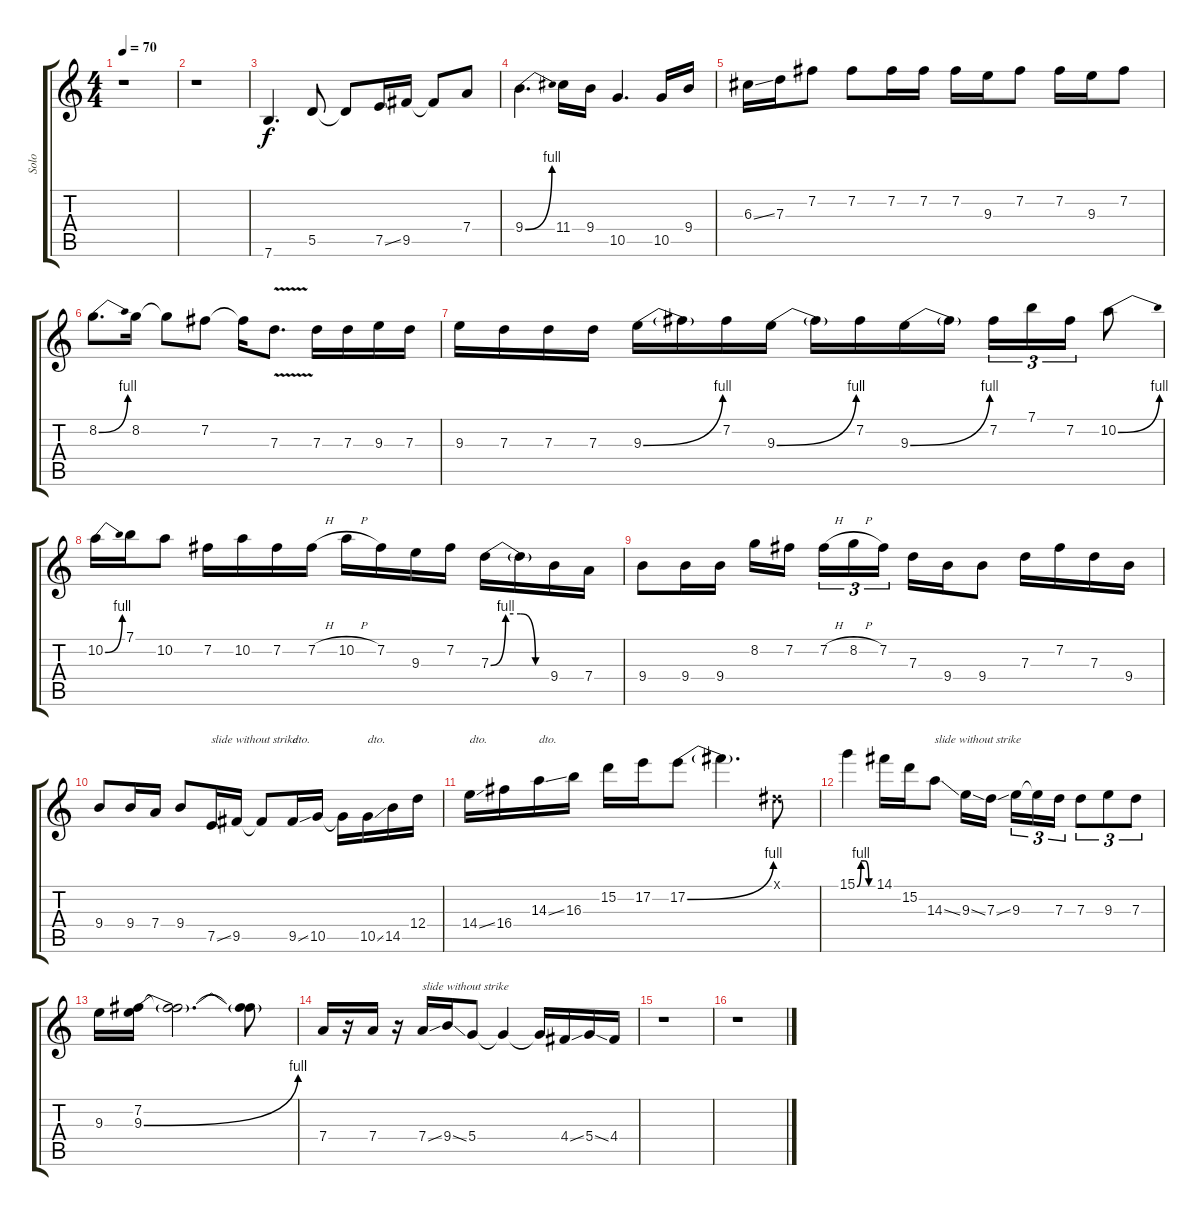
\track ("Solo" "Solo") {instrument distortionguitar}
\staff {score tabs}
\tuning (E4 B3 G3 D3 A2 E2) {hide}
\ts (4 4)
\tempo 70
\clef g2
\ks c
r.1{dy f} |
r.1 |
7.6.4{d} 5.5.8 5.5{t}.8 7.5{ss}.16 9.5.16 9.5{t}.8 7.4.8 |
9.4{be (bend 0 0 60 4)}.4{d} 11.4.16 9.4.16 10.5.4{d} 10.5.16 9.4.16 |
6.3{ss}.16 7.3.16 7.2.8 7.2.8 7.2.16 7.2.16 7.2.16 9.3.16 7.2.8 7.2.16 9.3.16 7.2.8 |
8.2{be (bend 0 0 60 4)}.8{d} 8.2.16 8.2{t}.8 7.2.8 7.2{t}.16 7.3{v}.8{d} 7.3.16 7.3.16 9.3.16 7.3.16 |
9.3.16 7.3.16 7.3.16 7.3.16 9.3{be (bend 0 0 60 4)}.16 9.3{t}.16 7.2.16 9.3{be (bend 0 0 60 4)}.16 9.3{t}.16 7.2.16 9.3{be (bend 0 0 60 4)}.16 9.3{t}.16 7.2.16{tu (3 2)} 7.1.16{tu (3 2)} 7.2.16{tu (3 2)} 10.2{be (bend 0 0 60 4)}.8 |
10.2{be (bend 0 0 60 4)}.16 7.1.16 10.2.8 7.2.16 10.2.16 7.2.16 7.2{h}.16 10.2{h}.16 7.2.16 9.3.16 7.2.16 7.3{be (custom 0 0 15 4 30 4 45 0 60 0)}.16 7.3{t}.16 9.4.16 7.4.16 |
9.4.8 9.4.16 9.4.16 8.2.16 7.2.16{beam splitsecondary} 7.2{h}.16{tu (3 2)} 8.2{h}.16{tu (3 2)} 7.2.16{tu (3 2)} 7.3.16 9.4.16 9.4.8 7.3.16 7.2.16 7.3.16 9.4.16 |
9.4.8 9.4.16 7.4.16 9.4.8 7.5{ss}.16{txt "slide without strike"} 9.5.16 9.5{t}.8 9.5{ss}.16{txt "dto."} 10.5.16 10.5{t}.16 10.5{ss}.16{txt "dto."} 14.5.16 12.4.16 |
14.4{ss}.16{txt "dto."} 16.4.16 14.3{ss}.16{txt "dto."} 16.3.16 15.2.16 17.2.16 17.2{be (bend 0 0 60 4)}.8 17.2{t}.4{d} -1.1{x}.8 |
15.1{be (custom 0 0 15 4 30 4 45 0 60 0)}.4 14.1.16 15.2.16 14.3{ss}.8{txt "slide without strike"} 9.3{ss}.16 7.3{ss}.16{beam splitsecondary} 9.3.16{tu (3 2)} 9.3{t}.16{tu (3 2)} 7.3.16{tu (3 2)} 7.3.8{tu (3 2)} 9.3.8{tu (3 2)} 7.3.8{tu (3 2)} |
9.3.16 (7.2 9.3{be (bend 0 0 60 4)}).16 (7.2{t} 9.3{t}).2{d} (7.2{t} 9.3{t}).8 |
7.4.16 r.16 7.4.16 r.16 7.4{ss}.16{txt "slide without strike"} 9.4{ss}.16 5.4.8 5.4{t}.4 5.4{t}.16 4.4{ss}.16 5.4{ss}.16 4.4.16 |
r.1 |
r.1
